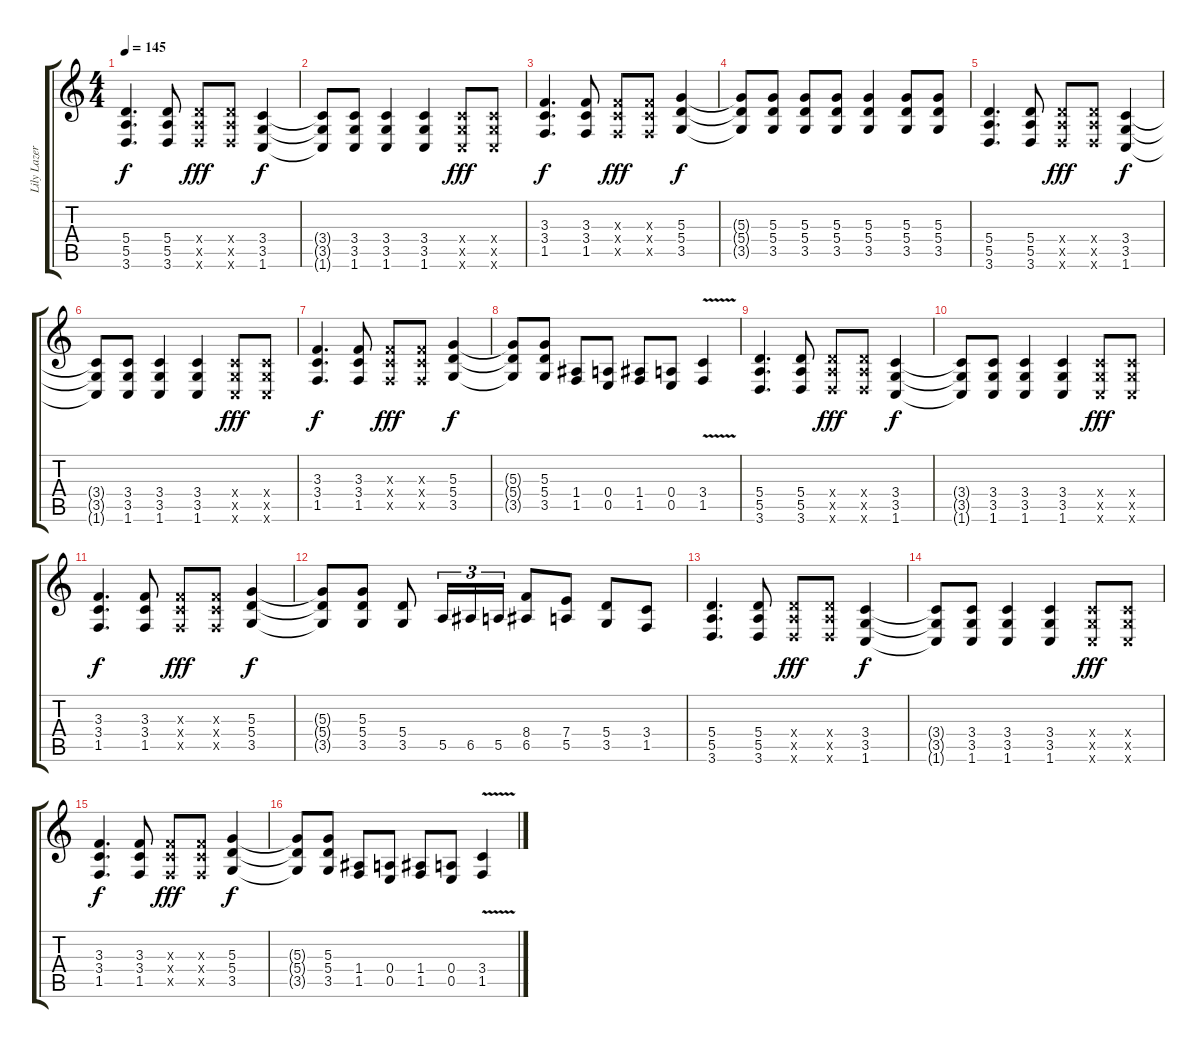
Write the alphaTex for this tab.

\track ("Lily Lazer (Guitar)" "Lily Lazer") {instrument distortionguitar}
\staff {score tabs}
\tuning (B3 Gb3 D3 A2 E2 B1) {hide}
\ts (4 4)
\tempo 145
\clef g2
\ks c
(5.4 5.5 3.6).4{d dy f} (5.4 5.5 3.6).8 (5.4{x} 5.5{x} 3.6{x}).8{dy fff} (5.4{x} 5.5{x} 3.6{x}).8 (3.4 3.5 1.6).4{dy f} |
(3.4{t} 3.5{t} 1.6{t}).8 (3.4 3.5 1.6).8 (3.4 3.5 1.6).4 (3.4 3.5 1.6).4 (3.4{x} 3.5{x} 1.6{x}).8{dy fff} (3.4{x} 3.5{x} 1.6{x}).8 |
(3.3 3.4 1.5).4{d dy f} (3.3 3.4 1.5).8 (3.3{x} 3.4{x} 1.5{x}).8{dy fff} (3.3{x} 3.4{x} 1.5{x}).8 (5.3 5.4 3.5).4{dy f} |
(5.3{t} 5.4{t} 3.5{t}).8 (5.3 5.4 3.5).8 (5.3 5.4 3.5).8 (5.3 5.4 3.5).8 (5.3 5.4 3.5).4 (5.3 5.4 3.5).8 (5.3 5.4 3.5).8 |
(5.4 5.5 3.6).4{d} (5.4 5.5 3.6).8 (5.4{x} 5.5{x} 3.6{x}).8{dy fff} (5.4{x} 5.5{x} 3.6{x}).8 (3.4 3.5 1.6).4{dy f} |
(3.4{t} 3.5{t} 1.6{t}).8 (3.4 3.5 1.6).8 (3.4 3.5 1.6).4 (3.4 3.5 1.6).4 (3.4{x} 3.5{x} 1.6{x}).8{dy fff} (3.4{x} 3.5{x} 1.6{x}).8 |
(3.3 3.4 1.5).4{d dy f} (3.3 3.4 1.5).8 (3.3{x} 3.4{x} 1.5{x}).8{dy fff} (3.3{x} 3.4{x} 1.5{x}).8 (5.3 5.4 3.5).4{dy f} |
(5.3{t} 5.4{t} 3.5{t}).8 (5.3 5.4 3.5).8 (1.4 1.5).8 (0.4 0.5).8 (1.4 1.5).8 (0.4 0.5).8 (3.4{v} 1.5{v}).4 |
(5.4 5.5 3.6).4{d} (5.4 5.5 3.6).8 (5.4{x} 5.5{x} 3.6{x}).8{dy fff} (5.4{x} 5.5{x} 3.6{x}).8 (3.4 3.5 1.6).4{dy f} |
(3.4{t} 3.5{t} 1.6{t}).8 (3.4 3.5 1.6).8 (3.4 3.5 1.6).4 (3.4 3.5 1.6).4 (3.4{x} 3.5{x} 1.6{x}).8{dy fff} (3.4{x} 3.5{x} 1.6{x}).8 |
(3.3 3.4 1.5).4{d dy f} (3.3 3.4 1.5).8 (3.3{x} 3.4{x} 1.5{x}).8{dy fff} (3.3{x} 3.4{x} 1.5{x}).8 (5.3 5.4 3.5).4{dy f} |
(5.3{t} 5.4{t} 3.5{t}).8 (5.3 5.4 3.5).8 (5.4 3.5).8 5.5.16{tu (3 2)} 6.5.16{tu (3 2)} 5.5.16{tu (3 2)} (8.4 6.5).8 (7.4 5.5).8 (5.4 3.5).8 (3.4 1.5).8 |
(5.4 5.5 3.6).4{d} (5.4 5.5 3.6).8 (5.4{x} 5.5{x} 3.6{x}).8{dy fff} (5.4{x} 5.5{x} 3.6{x}).8 (3.4 3.5 1.6).4{dy f} |
(3.4{t} 3.5{t} 1.6{t}).8 (3.4 3.5 1.6).8 (3.4 3.5 1.6).4 (3.4 3.5 1.6).4 (3.4{x} 3.5{x} 1.6{x}).8{dy fff} (3.4{x} 3.5{x} 1.6{x}).8 |
(3.3 3.4 1.5).4{d dy f} (3.3 3.4 1.5).8 (3.3{x} 3.4{x} 1.5{x}).8{dy fff} (3.3{x} 3.4{x} 1.5{x}).8 (5.3 5.4 3.5).4{dy f} |
(5.3{t} 5.4{t} 3.5{t}).8 (5.3 5.4 3.5).8 (1.4 1.5).8 (0.4 0.5).8 (1.4 1.5).8 (0.4 0.5).8 (3.4{v} 1.5{v}).4
